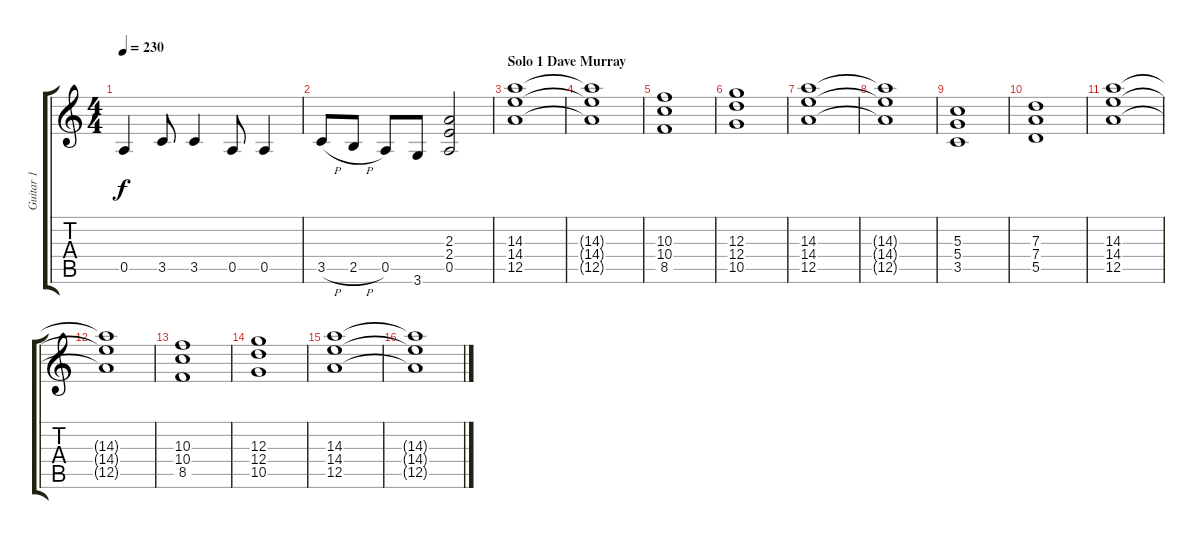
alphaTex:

\track ("Guitar 1" "Guitar 1") {instrument distortionguitar}
\staff {score tabs}
\tuning (E4 B3 G3 D3 A2 E2) {hide}
\ts (4 4)
\tempo 230
\clef g2
\ks c
0.5.4{dy f} 3.5.8 3.5.4 0.5.8 0.5.4 |
3.5{h}.8 2.5{h}.8 0.5.8 3.6.8 (2.3 2.4 0.5).2 |
\section ("" "Solo 1 Dave Murray")
(14.3 14.4 12.5).1 |
(14.3{t} 14.4{t} 12.5{t}).1 |
(10.3 10.4 8.5).1 |
(12.3 12.4 10.5).1 |
(14.3 14.4 12.5).1 |
(14.3{t} 14.4{t} 12.5{t}).1 |
(5.3 5.4 3.5).1 |
(7.3 7.4 5.5).1 |
(14.3 14.4 12.5).1 |
(14.3{t} 14.4{t} 12.5{t}).1 |
(10.3 10.4 8.5).1 |
(12.3 12.4 10.5).1 |
(14.3 14.4 12.5).1 |
(14.3{t} 14.4{t} 12.5{t}).1
